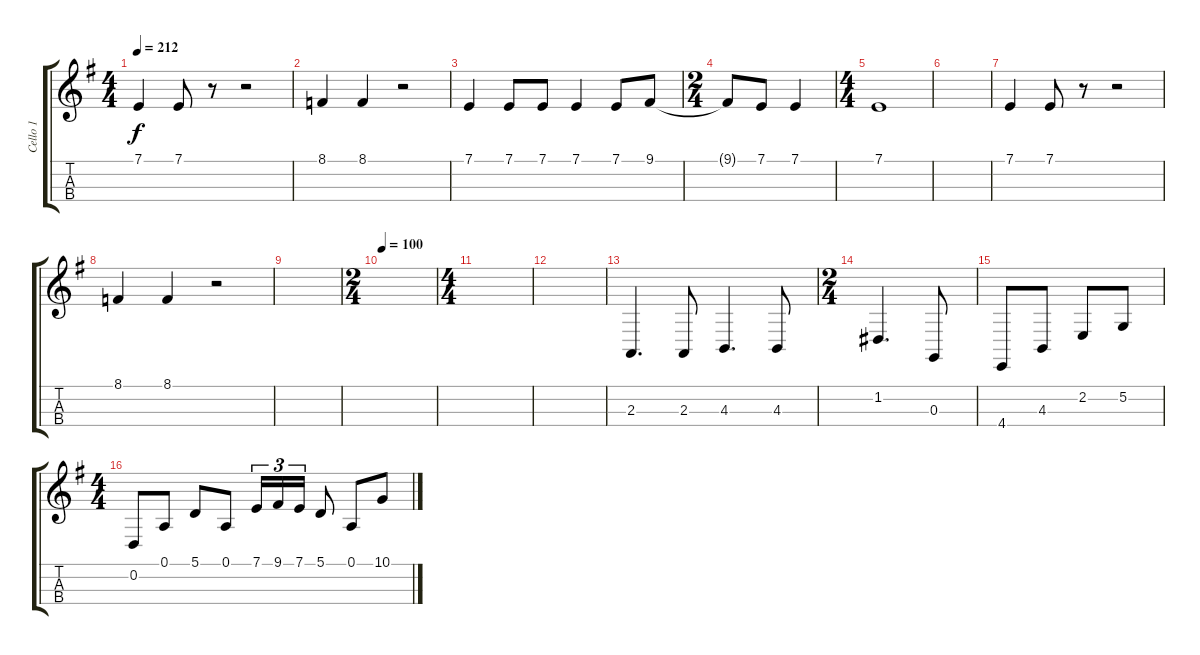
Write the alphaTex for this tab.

\track ("Cello 1" "Cello 1") {instrument cello}
\staff {score tabs}
\tuning (A3 D3 G2 C2) {hide}
\ts (4 4)
\tempo 212
\clef g2
\ks g
7.1.4{dy f} 7.1.8 r.8 r.2 |
8.1.4 8.1.4 r.2 |
7.1.4 7.1.8 7.1.8 7.1.4 7.1.8 9.1.8 |
\ts (2 4)
9.1{t}.8 7.1.8 7.1.4 |
\ts (4 4)
7.1.1 |
|
7.1.4 7.1.8 r.8 r.2 |
8.1.4 8.1.4 r.2 |
|
\ts (2 4)
\tempo 100
|
\ts (4 4)
|
|
2.3.4{d} 2.3.8 4.3.4{d} 4.3.8 |
\ts (2 4)
1.2.4{d} 0.3.8 |
4.4.8 4.3.8 2.2.8 5.2.8 |
\ts (4 4)
0.2.8 0.1.8 5.1.8 0.1.8 7.1.16{tu (3 2)} 9.1.16{tu (3 2)} 7.1.16{tu (3 2)} 5.1.8 0.1.8 10.1.8
